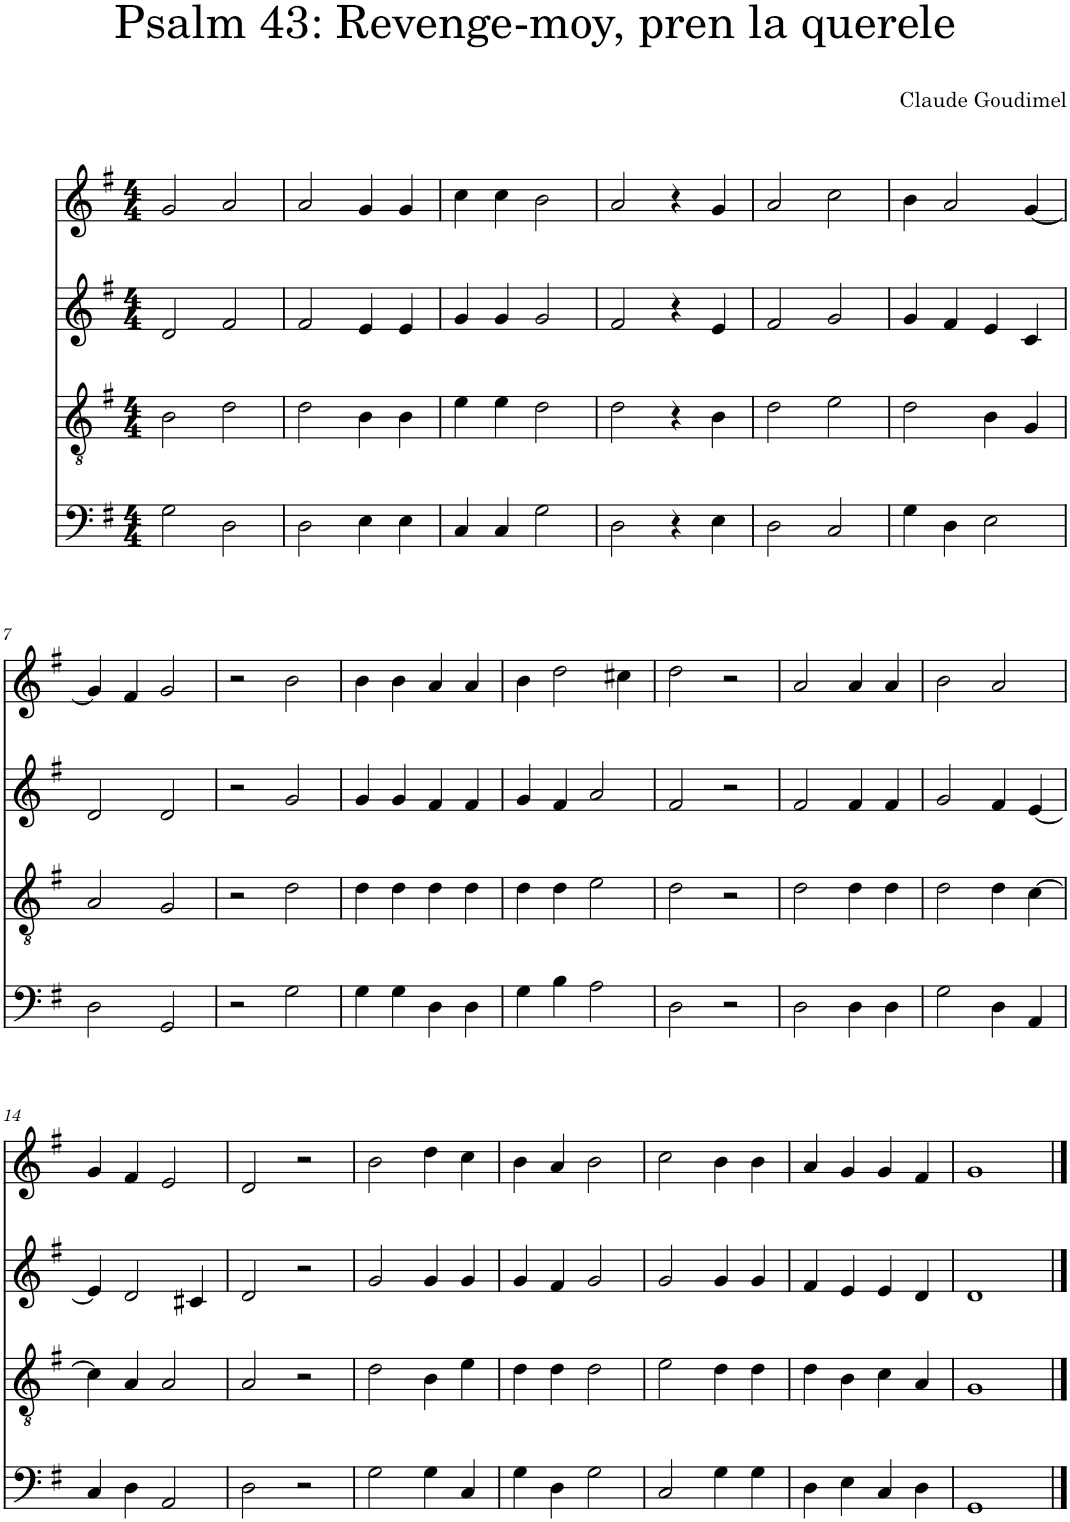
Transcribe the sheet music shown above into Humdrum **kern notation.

**kern	**kern	**kern	**kern
*part4	*part3	*part2	*part1
*staff4	*staff3	*staff2	*staff1
*I"Piano	*I"Piano	*I"Piano	*I"Piano
*I'Pno	*I'Pno	*I'Pno	*I'Pno
*clefF4	*clefGv2	*clefG2	*clefG2
*k[f#]	*k[f#]	*k[f#]	*k[f#]
*M4/4	*M4/4	*M4/4	*M4/4
=1	=1	=1	=1
2G\	2B\	2d/	2g/
2D\	2d\	2f#/	2a/
=2	=2	=2	=2
2D\	2d\	2f#/	2a/
4E\	4B\	4e/	4g/
4E\	4B\	4e/	4g/
=3	=3	=3	=3
4C/	4e\	4g/	4cc\
4C/	4e\	4g/	4cc\
2G\	2d\	2g/	2b\
=4	=4	=4	=4
2D\	2d\	2f#/	2a/
4r	4r	4r	4r
4E\	4B\	4e/	4g/
=5	=5	=5	=5
2D\	2d\	2f#/	2a/
2C/	2e\	2g/	2cc\
=6	=6	=6	=6
4G\	2d\	4g/	4b\
4D\	.	4f#/	2a/
2E\	4B\	4e/	.
.	4G/	4c/	[4g/
!!LO:LB:g=z
=7	=7	=7	=7
2D\	2A/	2d/	4g/]
.	.	.	4f#/
2GG/	2G/	2d/	2g/
=8	=8	=8	=8
2r	2r	2r	2r
2G\	2d\	2g/	2b\
=9	=9	=9	=9
4G\	4d\	4g/	4b\
4G\	4d\	4g/	4b\
4D\	4d\	4f#/	4a/
4D\	4d\	4f#/	4a/
=10	=10	=10	=10
4G\	4d\	4g/	4b\
4B\	4d\	4f#/	2dd\
2A\	2e\	2a/	.
.	.	.	4cc#X\
=11	=11	=11	=11
2D\	2d\	2f#/	2dd\
2r	2r	2r	2r
=12	=12	=12	=12
2D\	2d\	2f#/	2a/
4D\	4d\	4f#/	4a/
4D\	4d\	4f#/	4a/
=13	=13	=13	=13
2G\	2d\	2g/	2b\
4D\	4d\	4f#/	2a/
4AA/	[4c\	[4e/	.
!!LO:LB:g=z
=14	=14	=14	=14
4C/	4c\]	4e/]	4g/
4D\	4A/	2d/	4f#/
2AA/	2A/	.	2e/
.	.	4c#X/	.
=15	=15	=15	=15
2D\	2A/	2d/	2d/
2r	2r	2r	2r
=16	=16	=16	=16
2G\	2d\	2g/	2b\
4G\	4B\	4g/	4dd\
4C/	4e\	4g/	4cc\
=17	=17	=17	=17
4G\	4d\	4g/	4b\
4D\	4d\	4f#/	4a/
2G\	2d\	2g/	2b\
=18	=18	=18	=18
2C/	2e\	2g/	2cc\
4G\	4d\	4g/	4b\
4G\	4d\	4g/	4b\
=19	=19	=19	=19
4D\	4d\	4f#/	4a/
4E\	4B\	4e/	4g/
4C/	4c\	4e/	4g/
4D\	4A/	4d/	4f#/
=20	=20	=20	=20
1GG	1G	1d	1g
==	==	==	==
*-	*-	*-	*-
